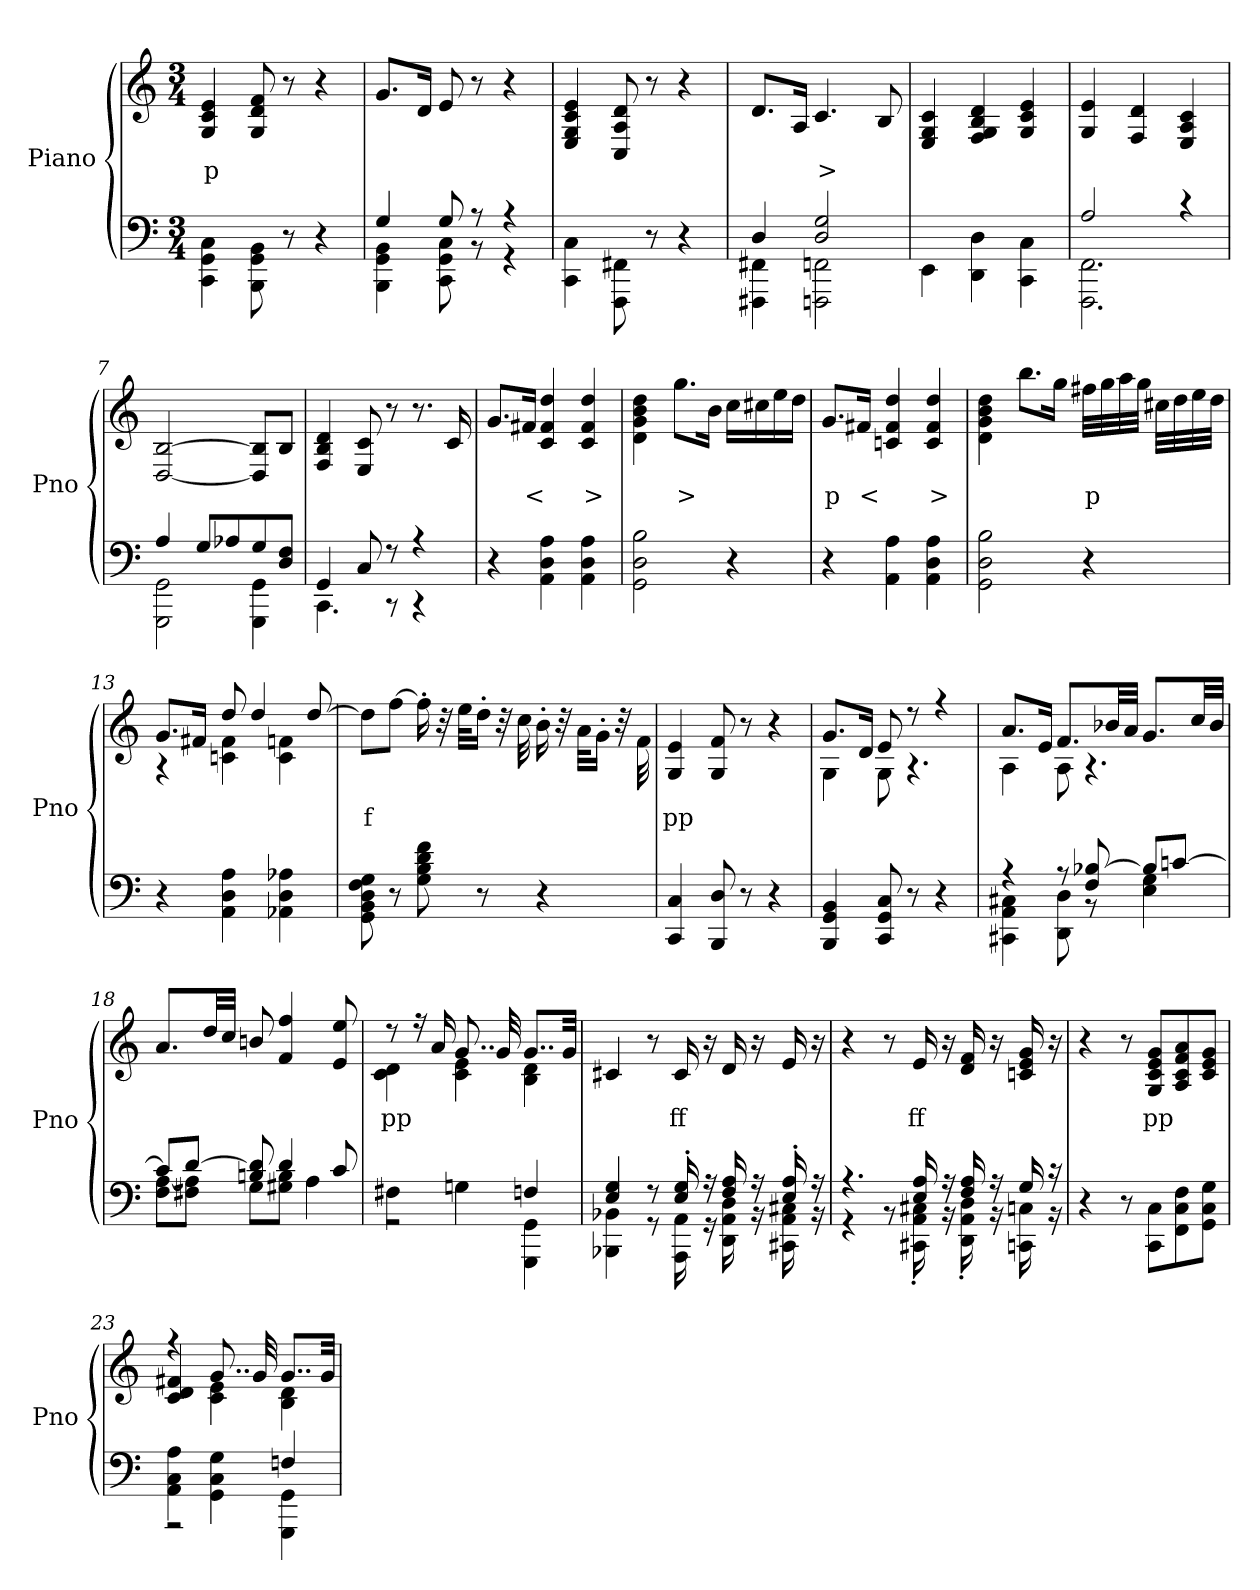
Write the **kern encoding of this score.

**kern	**kern	**text
*part2	*part1	*part1
*staff2	*staff1	*staff1
*I"Piano	*I"Piano	*
*I'Pno	*I'Pno	*
*clefF4	*clefG2	*
*k[]	*k[]	*
*M3/4	*M3/4	*
=1	=1	=1
4CC\ 4GG\ 4C\	4G/ 4c/ 4e/	p
8BBB\ 8GG\ 8BB\	8G/ 8d/ 8f/	.
8r	8r	.
4r	4r	.
=2	=2	=2
*^	*	*
4G/	4BBB\ 4GG\ 4BB\	8.g/L	.
.	.	16d/Jk	.
8G/	8CC\ 8GG\ 8C\	8e/	.
8r	8r	8r	.
4r	4r	4r	.
*v	*v	*	*
=3	=3	=3
4CC\ 4C\	4E/ 4G/ 4c/ 4e/	.
8FFF\ 8FF#X\	8C/ 8A/ 8d/	.
8r	8r	.
4r	4r	.
=4	=4	=4
*^	*	*
4D/	4FFF#X\ 4FF#X\	8.d/L	.
.	.	16A/Jk	.
2D/ 2G/	2FFFn\ 2FFn\	4.c/	>
.	.	8B/	.
*v	*v	*	*
=5	=5	=5
4EE\	4E/ 4G/ 4c/	.
4DD\ 4D\	4F/ 4G/ 4B/ 4d/	.
4CC\ 4C\	4G/ 4c/ 4e/	.
=6	=6	=6
*^	*	*
2A/	2.FFF\ 2.FF\	4G/ 4e/	.
.	.	4F/ 4d/	.
4r	.	4E/ 4A/ 4c/	.
=7	=7	=7	=7
4A/	2GGG\ 2GG\	[2D/ [2B/	.
8G/L	.	.	.
8A-X/	.	.	.
8G/	4GGG\ 4GG\	8D/] 8B/]L	.
8D/ 8F/J	.	8B/J	.
!!LO:LB:g=z
=8	=8	=8	=8
4GG/	4.CC\	4F/ 4B/ 4d/	.
8C/	.	8E/ 8c/	.
8r	8r	8r	.
4r	4r	8.r	.
.	.	16c/	.
*v	*v	*	*
=9	=9	=9
4r	8.g/L	.
.	16f#X/Jk	<
4AA\ 4D\ 4A\	4c/ 4f#/ 4dd/	.
4AA\ 4D\ 4A\	4c/ 4f#/ 4dd/	>
=10	=10	=10
2GG\ 2D\ 2B\	4d\ 4g\ 4b\ 4dd\	.
.	8.gg\L	>
.	16b\Jk	.
4r	16cc\LL	.
.	16cc#X\	.
.	16ee\	.
.	16dd\JJ	.
=11	=11	=11
4r	8.g/L	p
.	16f#X/Jk	<
4AA\ 4A\	4cn/ 4f#/ 4dd/	.
4AA\ 4D\ 4A\	4c/ 4f#/ 4dd/	>
=12	=12	=12
2GG\ 2D\ 2B\	4d\ 4g\ 4b\ 4dd\	.
.	8.bb\L	.
.	16gg\Jk	.
4r	32ff#X\LLL	p
.	32gg\	.
.	32aa\	.
.	32gg\JJJ	.
.	32cc#X\LLL	.
.	32dd\	.
.	32ee\	.
.	32dd\JJJ	.
!!LO:LB:g=z
=13	=13	=13
*	*^	*
4r	8.g/L	4r	.
.	16f#X/Jk	.	.
4AA\ 4D\ 4A\	8dd/	4cn\ 4f#\	.
.	4dd/	.	.
4AA-X\ 4D\ 4A-X\	.	4c\ 4fn\	.
.	[8dd/	.	.
*	*v	*v	*
=14	=14	=14
8GG\ 8BB\ 8D\ 8F\ 8G\	8dd\L]	f
8r	[8ff\J	.
8G\ 8B\ 8d\ 8f\	16ff'\]	.
.	32r	.
.	32ee\KLL	.
8r	16dd'\JJ	.
.	32r	.
.	32cc\	.
4r	16b'\	.
.	32r	.
.	32a\KLL	.
.	16g'\JJ	.
.	32r	.
.	32f\	.
=15	=15	=15
4CC/ 4C/	4G/ 4e/	pp
8BBB/ 8D/	8G/ 8f/	.
8r	8r	.
4r	4r	.
=16	=16	=16
*	*^	*
4BBB/ 4GG/ 4BB/	8.g/L	4G\	.
.	16d/Jk	.	.
8CC/ 8GG/ 8C/	8e/	8G\	.
8r	8r	4.r	.
4r	4r	.	.
=17	=17	=17	=17
*^	*	*	*
4r	4CC#X\ 4AA\ 4C#X\	8.a/L	4A\	.
.	.	16e/Jk	.	.
8r	8DD\ 8D\	8.f/L	8A\	.
8F/ [8B-X/	8r	.	4.r	.
.	.	32b-X/LL	.	.
.	.	32a/JJJ	.	.
8B-/L]	4E\ 4G\	8.g/L	.	.
[8cn/J	.	.	.	.
.	.	32cc/LL	.	.
.	.	32b-/JJJ	.	.
*	*	*v	*v	*
!!LO:LB:g=z
=18	=18	=18	=18
8cn/L]	8F\ [8A\L	8.a/L	.
[8d/J	8F#X\ 8A\]J	.	.
.	.	32dd/LL	.
.	.	32cc/JJJ	.
8Bn/ 8d/]	8G\L	8bn/	.
4d/	8G#X\ 8B\J	4f/ 4ff/	.
.	4A\	.	.
8c/	.	8e/ 8ee/	.
=19	=19	=19	=19
*	*	*^	*
4F#X\	2r	8r	4c\ 4d\	pp
.	.	16r	.	.
.	.	16a/	.	.
4Gn\	.	8..g/	4c\ 4e\	.
.	.	32g/	.	.
4GGG\ 4GG\	4Fn/	8..g/L	4B\ 4d\	.
.	.	32g/Jkk	.	.
*	*	*v	*v	*
=20	=20	=20	=20
4E/ 4G/	4BBB-X\ 4BB-X\	4c#X/	.
8r	8r	8r	.
16E/' 16G/'	16AAA\ 16AA\	16c#/	ff
16r	16r	16r	.
16F/ 16A/	16DD\ 16AA\ 16D\	16d/	.
16r	16r	16r	.
16E/' 16A/'	16CC#X\ 16AA\ 16C#X\	16e/	.
16r	16r	16r	.
=21	=21	=21	=21
4.r	4r	4r	.
.	8r	8r	.
16E/ 16A/	16CC#X\' 16AA\' 16C#X\'	16e/	ff
16r	16r	16r	.
16F/ 16A/	16DD\' 16AA\' 16D\'	16d/ 16f/	.
16r	16r	16r	.
16G/	16CCn\ 16Cn\	16cn/ 16e/ 16g/	.
16r	16r	16r	.
*v	*v	*	*
!!LO:LB:g=z
=22	=22	=22
4r	4r	.
8r	8r	.
8CC\ 8C\L	8G/ 8c/ 8e/ 8g/L	pp
8FF\ 8C\ 8F\	8A/ 8c/ 8f/ 8a/	.
8GG\ 8C\ 8G\J	8c/ 8e/ 8g/J	.
=23	=23	=23
*^	*^	*
4AA\ 4C\ 4A\	2r	4r	4c/ 4d/ 4f#X/	.
4GG\ 4C\ 4G\	.	8..g/	4c\ 4e\	.
.	.	32g/	.	.
4GGG\ 4GG\	4Fn/	8..g/L	4B\ 4d\	.
.	.	32g/Jkk	.	.
*v	*v	*	*	*
*	*v	*v	*
=	=	=
*-	*-	*-
